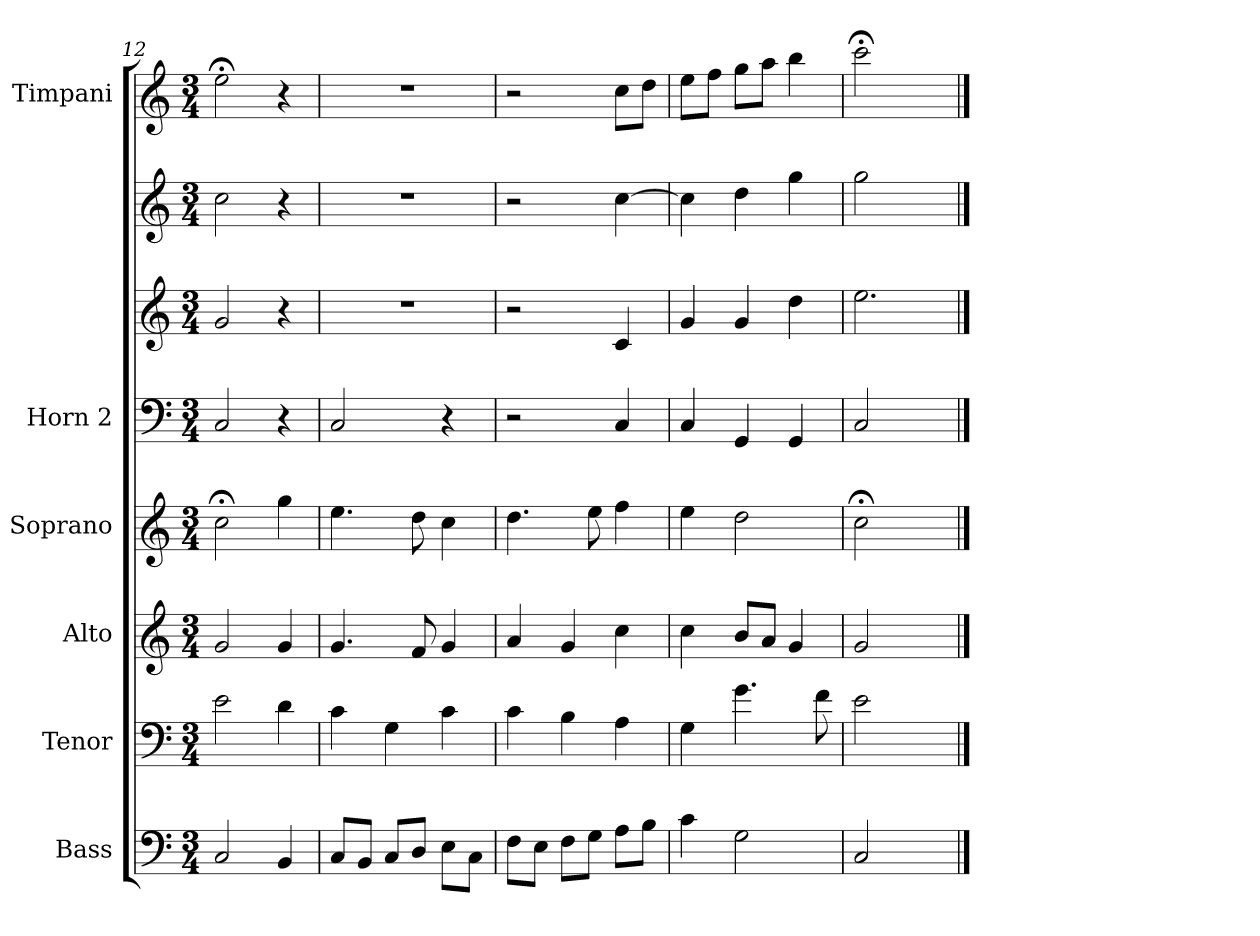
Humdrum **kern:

**kern	**kern	**kern	**kern	**kern	**kern	**kern	**kern
*part6	*part5	*part4	*part3	*part2	*part2	*part2	*part1
*staff8	*staff7	*staff6	*staff5	*staff4	*staff3	*staff2	*staff1
*I"Bass	*I"Tenor	*I"Alto	*I"Soprano	*I"Horn 2	*	*	*I"Timpani
*I'B.	*I'T.	*I'A.	*I'S.	*	*	*	*
*clefF4	*clefF4	*clefG2	*clefG2	*clefF4	*clefG2	*clefG2	*clefG2
*k[]	*k[]	*k[]	*k[]	*k[]	*k[]	*k[]	*k[]
*C:	*C:	*C:	*C:	*C:	*C:	*C:	*C:
*M3/4	*M3/4	*M3/4	*M3/4	*M3/4	*M3/4	*M3/4	*M3/4
=12	=12	=12	=12	=12	=12	=12	=12
2C/	2e\	2g/	2cc;<\	2C/	2g/	2cc\	2ee;<\
4BB/	4d\	4g/	4gg\	4r	4r	4r	4r
=13	=13	=13	=13	=13	=13	=13	=13
8C/L	4c\	4.g/	4.ee\	2C/	2.r	2.r	2.r
8BB/J	.	.	.	.	.	.	.
8C/L	4G\	.	.	.	.	.	.
8D/J	.	8f/	8dd\	.	.	.	.
8E\L	4c\	4g/	4cc\	4r	.	.	.
8C\J	.	.	.	.	.	.	.
=14	=14	=14	=14	=14	=14	=14	=14
8F\L	4c\	4a/	4.dd\	2r	2r	2r	2r
8E\J	.	.	.	.	.	.	.
8F\L	4B\	4g/	.	.	.	.	.
8G\J	.	.	8ee\	.	.	.	.
8A\L	4A\	4cc\	4ff\	4C/	4c/	[4cc\	8cc\L
8B\J	.	.	.	.	.	.	8dd\J
=15	=15	=15	=15	=15	=15	=15	=15
4c\	4G\	4cc\	4ee\	4C/	4g/	4cc\]	8ee\L
.	.	.	.	.	.	.	8ff\J
2G\	4.g\	8b/L	2dd\	4GG/	4g/	4dd\	8gg\L
.	.	8a/J	.	.	.	.	8aa\J
.	.	4g/	.	4GG/	4dd\	4gg\	4bb\
.	8f\	.	.	.	.	.	.
=16	=16	=16	=16	=16	=16	=16	=16
2C/	2e\	2g/	2cc;<\	2C/	2.ee\	2gg\	2ccc;<\
4ryy	4ryy	4ryy	4ryy	4ryy	.	4ryy	4ryy
==	==	==	==	==	==	==	==
*-	*-	*-	*-	*-	*-	*-	*-
